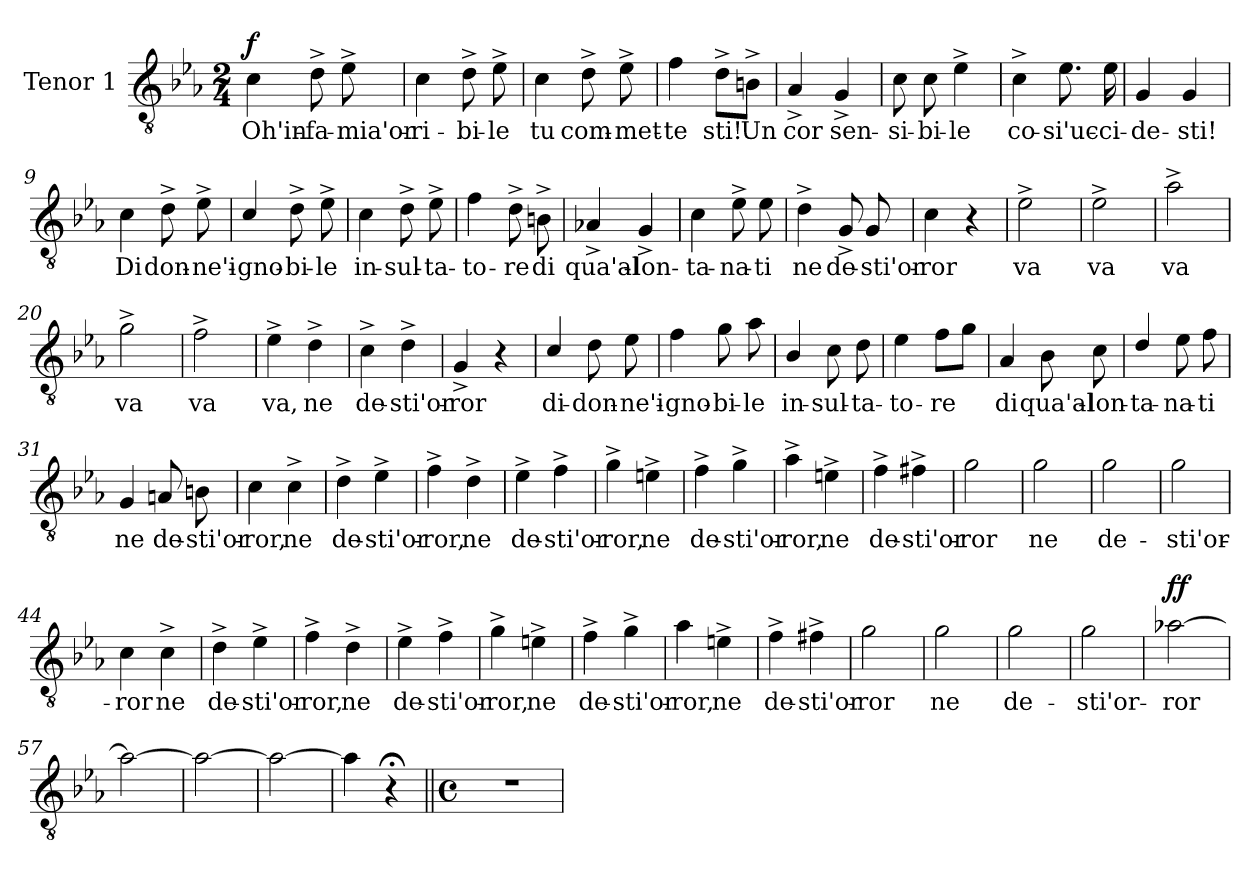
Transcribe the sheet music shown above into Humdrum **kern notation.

**kern	**text	**dynam
*part1	*part1	*part1
*staff1	*staff1	*staff1
*I"Tenor 1	*	*
*I'T.1	*	*
*clefGv2	*	*
*k[b-e-a-]	*	*
*E-:	*	*
*M2/4	*	*
=1	=1	=1
!	!	!LO:DY:b
4c\	Oh'in-	f
8d^\	-fa-	.
8e-^\	-mia'or-	.
=2	=2	=2
4c\	-ri-	.
8d^\	-bi-	.
8e-^\	-le	.
=3	=3	=3
4c\	tu	.
8d^\	com-	.
8e-^\	-met-	.
=4	=4	=4
4f\	-te	.
8d^\L	sti!	.
8Bn^\J	Un	.
=5	=5	=5
4A-^/	cor	.
4G^/	sen-	.
=6	=6	=6
8c\	-si-	.
8c\	-bi-	.
4e-^\	-le	.
!!LO:PB:g=z
=7	=7	=7
4c^\	co-	.
8.e-\	-si'uc-	.
16e-\	-ci-	.
=8	=8	=8
4G/	-de-	.
4G/	-sti!	.
=9	=9	=9
4c\	Di	.
8d^\	don-	.
8e-^\	-ne'i-	.
=10	=10	=10
4c/	-gno-	.
8d^\	-bi-	.
8e-^\	-le	.
=11	=11	=11
4c\	in-	.
8d^\	-sul-	.
8e-^\	-ta-	.
=12	=12	=12
4f\	-to-	.
8d^\	-re	.
8Bn^\	di	.
=13	=13	=13
4A-X^/	qua'al-	.
4G^/	-lon-	.
!!LO:PB:g=z
=14	=14	=14
4c\	-ta-	.
8e-^\	-na-	.
8e-\	-ti	.
=15	=15	=15
4d^\	ne	.
8G^/	de-	.
8G/	-sti'or-	.
=16	=16	=16
4c\	-ror	.
4r	.	.
=17	=17	=17
2e-^\	va	.
=18	=18	=18
2e-^\	va	.
=19	=19	=19
2a-^\	va	.
=20	=20	=20
2g^\	va	.
=21	=21	=21
2f^\	va	.
=22	=22	=22
4e-^\	va,	.
4d^\	ne	.
=23	=23	=23
4c^\	de-	.
4d^\	-sti'or-	.
=24	=24	=24
4G^/	-ror	.
4r	.	.
!!LO:PB:g=z
=25	=25	=25
4c/	di-	.
8d\	-don-	.
8e-\	-ne'i-	.
=26	=26	=26
4f\	-gno-	.
8g\	-bi-	.
8a-\	-le	.
=27	=27	=27
4B-/	in-	.
8c\	-sul-	.
8d\	-ta-	.
=28	=28	=28
4e-\	-to-	.
8f\L	-re	.
8g\J	.	.
=29	=29	=29
4A-/	di	.
8B-\	qua'al-	.
8c\	-lon-	.
=30	=30	=30
4d/	-ta-	.
8e-\	-na-	.
8f\	-ti	.
=31	=31	=31
4G/	ne	.
8An/	de-	.
8Bn\	-sti'or-	.
!!LO:PB:g=z
=32	=32	=32
4c\	-ror,	.
4c^\	ne	.
=33	=33	=33
4d^\	de-	.
4e-^\	-sti'or-	.
=34	=34	=34
4f^\	-ror,	.
4d^\	ne	.
=35	=35	=35
4e-^\	de-	.
4f^\	-sti'or-	.
=36	=36	=36
4g^\	-ror,	.
4en^\	ne	.
=37	=37	=37
4f^\	de-	.
4g^\	-sti'or-	.
=38	=38	=38
4a-^\	-ror,	.
4en^\	ne	.
=39	=39	=39
4f^\	de-	.
4f#X^\	-sti'or-	.
!!LO:PB:g=z
=40	=40	=40
2g\	-ror	.
=41	=41	=41
2g\	ne	.
=42	=42	=42
2g\	de-	.
=43	=43	=43
2g\	-sti'or-	.
=44	=44	=44
4c\	-ror	.
4c^\	ne	.
=45	=45	=45
4d^\	de-	.
4e-^\	-sti'or-	.
=46	=46	=46
4f^\	-ror,	.
4d^\	ne	.
=47	=47	=47
4e-^\	de-	.
4f^\	-sti'or-	.
=48	=48	=48
4g^\	-ror,	.
4en^\	ne	.
!!LO:PB:g=z
=49	=49	=49
4f^\	de-	.
4g^\	-sti'or-	.
=50	=50	=50
4a-\	-ror,	.
4en^\	ne	.
=51	=51	=51
4f^\	de-	.
4f#X^\	-sti'or-	.
=52	=52	=52
2g\	-ror	.
=53	=53	=53
2g\	ne	.
=54	=54	=54
2g\	de-	.
=55	=55	=55
2g\	-sti'or-	.
=56	=56	=56
!	!	!LO:DY:b
[2a-X\	-ror	ff
=57	=57	=57
2a-\_	.	.
!!LO:PB:g=z
=58	=58	=58
2a-\_	.	.
=59	=59	=59
2a-\_	.	.
=60	=60	=60
4a-\]	.	.
4r;<	.	.
!!LO:LB:g=z
=61||	=61||	=61||
*M4/4	*	*
*met(c)	*	*
1r	.	.
=	=	=
*-	*-	*-
